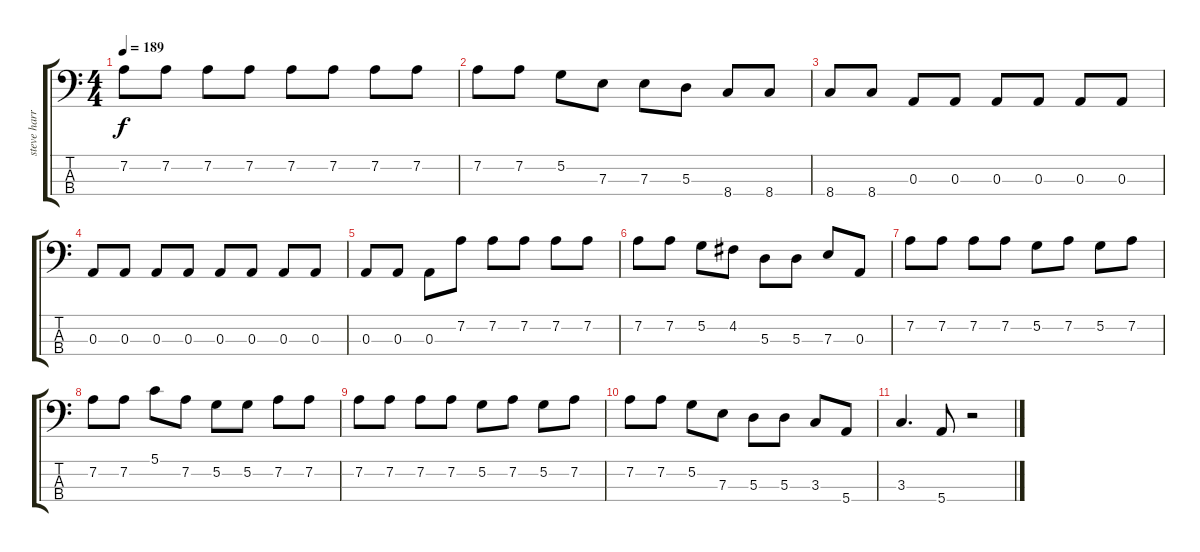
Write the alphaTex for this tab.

\track ("steve harris" "steve harr") {instrument electricbassfinger}
\staff {score tabs}
\tuning (G2 D2 A1 E1) {hide}
\ts (4 4)
\tempo 189
\clef f4
\ks c
7.2.8{dy f} 7.2.8 7.2.8 7.2.8 7.2.8 7.2.8 7.2.8 7.2.8 |
7.2.8 7.2.8 5.2.8 7.3.8 7.3.8 5.3.8 8.4.8 8.4.8 |
8.4.8 8.4.8 0.3.8 0.3.8 0.3.8 0.3.8 0.3.8 0.3.8 |
0.3.8 0.3.8 0.3.8 0.3.8 0.3.8 0.3.8 0.3.8 0.3.8 |
0.3.8 0.3.8 0.3.8 7.2.8 7.2.8 7.2.8 7.2.8 7.2.8 |
7.2.8 7.2.8 5.2.8 4.2.8 5.3.8 5.3.8 7.3.8 0.3.8 |
7.2.8 7.2.8 7.2.8 7.2.8 5.2.8 7.2.8 5.2.8 7.2.8 |
7.2.8 7.2.8 5.1.8 7.2.8 5.2.8 5.2.8 7.2.8 7.2.8 |
7.2.8 7.2.8 7.2.8 7.2.8 5.2.8 7.2.8 5.2.8 7.2.8 |
7.2.8 7.2.8 5.2.8 7.3.8 5.3.8 5.3.8 3.3.8 5.4.8 |
3.3.4{d} 5.4.8 r.2
